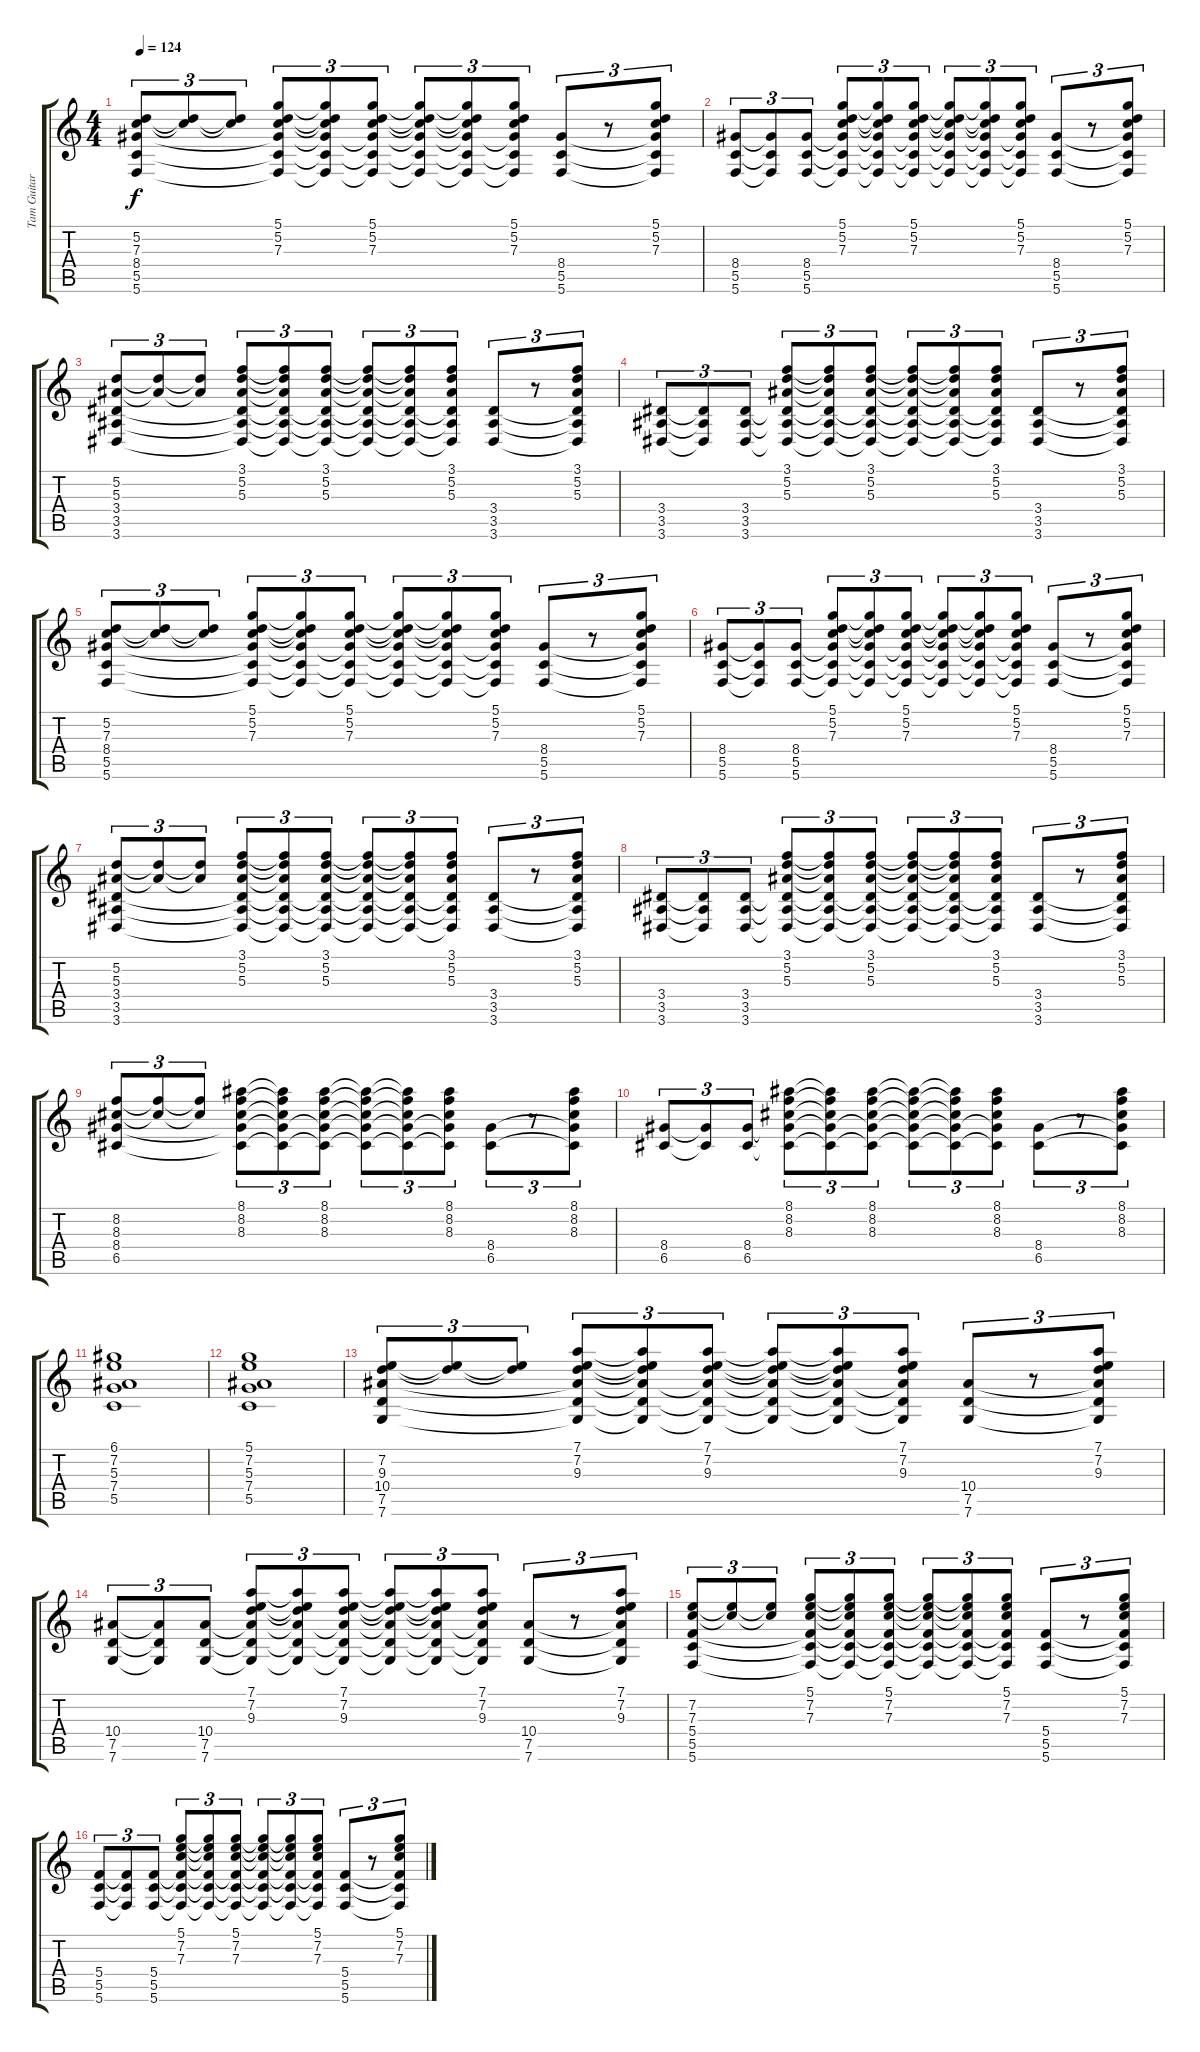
\track ("Tam Guitar" "Tam Guitar") {instrument overdrivenguitar}
\staff {score tabs}
\tuning (D4 A3 F3 C3 G2 C2) {hide}
\ts (4 4)
\tempo 124
\clef g2
\ks c
(5.2 7.3 8.4 5.5 5.6).8{tu (3 2) dy f} (5.2{t} 7.3{t}).8{tu (3 2)} (5.2{t} 7.3{t}).8{tu (3 2)} (5.1 5.2 7.3 8.4{t} 5.5{t} 5.6{t}).8{tu (3 2)} (5.1{t} 5.2{t} 7.3{t} 8.4{t} 5.5{t} 5.6{t}).8{tu (3 2)} (5.1 5.2 7.3 8.4{t} 5.5{t} 5.6{t}).8{tu (3 2)} (5.1{t} 5.2{t} 7.3{t} 8.4{t} 5.5{t} 5.6{t}).8{tu (3 2)} (5.1{t} 5.2{t} 7.3{t} 8.4{t} 5.5{t} 5.6{t}).8{tu (3 2)} (5.1 5.2 7.3 8.4{t} 5.5{t} 5.6{t}).8{tu (3 2)} (8.4 5.5 5.6).8{tu (3 2)} r.8{tu (3 2)} (5.1 5.2 7.3 8.4{t} 5.5{t} 5.6{t}).8{tu (3 2)} |
(8.4 5.5 5.6).8{tu (3 2)} (8.4{t} 5.5{t} 5.6{t}).8{tu (3 2)} (8.4 5.5 5.6).8{tu (3 2)} (5.1 5.2 7.3 8.4{t} 5.5{t} 5.6{t}).8{tu (3 2)} (5.1{t} 5.2{t} 7.3{t} 8.4{t} 5.5{t} 5.6{t}).8{tu (3 2)} (5.1 5.2 7.3 8.4{t} 5.5{t} 5.6{t}).8{tu (3 2)} (5.1{t} 5.2{t} 7.3{t} 8.4{t} 5.5{t} 5.6{t}).8{tu (3 2)} (5.1{t} 5.2{t} 7.3{t} 8.4{t} 5.5{t} 5.6{t}).8{tu (3 2)} (5.1 5.2 7.3 8.4{t} 5.5{t} 5.6{t}).8{tu (3 2)} (8.4 5.5 5.6).8{tu (3 2)} r.8{tu (3 2)} (5.1 5.2 7.3 8.4{t} 5.5{t} 5.6{t}).8{tu (3 2)} |
(5.2 5.3 3.4 3.5 3.6).8{tu (3 2)} (5.2{t} 5.3{t}).8{tu (3 2)} (5.2{t} 5.3{t}).8{tu (3 2)} (3.1 5.2 5.3 3.4{t} 3.5{t} 3.6{t}).8{tu (3 2)} (3.1{t} 5.2{t} 5.3{t} 3.4{t} 3.5{t} 3.6{t}).8{tu (3 2)} (3.1 5.2 5.3 3.4{t} 3.5{t} 3.6{t}).8{tu (3 2)} (3.1{t} 5.2{t} 5.3{t} 3.4{t} 3.5{t} 3.6{t}).8{tu (3 2)} (3.1{t} 5.2{t} 5.3{t} 3.4{t} 3.5{t} 3.6{t}).8{tu (3 2)} (3.1 5.2 5.3 3.4{t} 3.5{t} 3.6{t}).8{tu (3 2)} (3.4 3.5 3.6).8{tu (3 2)} r.8{tu (3 2)} (3.1 5.2 5.3 3.4{t} 3.5{t} 3.6{t}).8{tu (3 2)} |
(3.4 3.5 3.6).8{tu (3 2)} (3.4{t} 3.5{t} 3.6{t}).8{tu (3 2)} (3.4 3.5 3.6).8{tu (3 2)} (3.1 5.2 5.3 3.4{t} 3.5{t} 3.6{t}).8{tu (3 2)} (3.1{t} 5.2{t} 5.3{t} 3.4{t} 3.5{t} 3.6{t}).8{tu (3 2)} (3.1 5.2 5.3 3.4{t} 3.5{t} 3.6{t}).8{tu (3 2)} (3.1{t} 5.2{t} 5.3{t} 3.4{t} 3.5{t} 3.6{t}).8{tu (3 2)} (3.1{t} 5.2{t} 5.3{t} 3.4{t} 3.5{t} 3.6{t}).8{tu (3 2)} (3.1 5.2 5.3 3.4{t} 3.5{t} 3.6{t}).8{tu (3 2)} (3.4 3.5 3.6).8{tu (3 2)} r.8{tu (3 2)} (3.1 5.2 5.3 3.4{t} 3.5{t} 3.6{t}).8{tu (3 2)} |
(5.2 7.3 8.4 5.5 5.6).8{tu (3 2)} (5.2{t} 7.3{t}).8{tu (3 2)} (5.2{t} 7.3{t}).8{tu (3 2)} (5.1 5.2 7.3 8.4{t} 5.5{t} 5.6{t}).8{tu (3 2)} (5.1{t} 5.2{t} 7.3{t} 8.4{t} 5.5{t} 5.6{t}).8{tu (3 2)} (5.1 5.2 7.3 8.4{t} 5.5{t} 5.6{t}).8{tu (3 2)} (5.1{t} 5.2{t} 7.3{t} 8.4{t} 5.5{t} 5.6{t}).8{tu (3 2)} (5.1{t} 5.2{t} 7.3{t} 8.4{t} 5.5{t} 5.6{t}).8{tu (3 2)} (5.1 5.2 7.3 8.4{t} 5.5{t} 5.6{t}).8{tu (3 2)} (8.4 5.5 5.6).8{tu (3 2)} r.8{tu (3 2)} (5.1 5.2 7.3 8.4{t} 5.5{t} 5.6{t}).8{tu (3 2)} |
(8.4 5.5 5.6).8{tu (3 2)} (8.4{t} 5.5{t} 5.6{t}).8{tu (3 2)} (8.4 5.5 5.6).8{tu (3 2)} (5.1 5.2 7.3 8.4{t} 5.5{t} 5.6{t}).8{tu (3 2)} (5.1{t} 5.2{t} 7.3{t} 8.4{t} 5.5{t} 5.6{t}).8{tu (3 2)} (5.1 5.2 7.3 8.4{t} 5.5{t} 5.6{t}).8{tu (3 2)} (5.1{t} 5.2{t} 7.3{t} 8.4{t} 5.5{t} 5.6{t}).8{tu (3 2)} (5.1{t} 5.2{t} 7.3{t} 8.4{t} 5.5{t} 5.6{t}).8{tu (3 2)} (5.1 5.2 7.3 8.4{t} 5.5{t} 5.6{t}).8{tu (3 2)} (8.4 5.5 5.6).8{tu (3 2)} r.8{tu (3 2)} (5.1 5.2 7.3 8.4{t} 5.5{t} 5.6{t}).8{tu (3 2)} |
(5.2 5.3 3.4 3.5 3.6).8{tu (3 2)} (5.2{t} 5.3{t}).8{tu (3 2)} (5.2{t} 5.3{t}).8{tu (3 2)} (3.1 5.2 5.3 3.4{t} 3.5{t} 3.6{t}).8{tu (3 2)} (3.1{t} 5.2{t} 5.3{t} 3.4{t} 3.5{t} 3.6{t}).8{tu (3 2)} (3.1 5.2 5.3 3.4{t} 3.5{t} 3.6{t}).8{tu (3 2)} (3.1{t} 5.2{t} 5.3{t} 3.4{t} 3.5{t} 3.6{t}).8{tu (3 2)} (3.1{t} 5.2{t} 5.3{t} 3.4{t} 3.5{t} 3.6{t}).8{tu (3 2)} (3.1 5.2 5.3 3.4{t} 3.5{t} 3.6{t}).8{tu (3 2)} (3.4 3.5 3.6).8{tu (3 2)} r.8{tu (3 2)} (3.1 5.2 5.3 3.4{t} 3.5{t} 3.6{t}).8{tu (3 2)} |
(3.4 3.5 3.6).8{tu (3 2)} (3.4{t} 3.5{t} 3.6{t}).8{tu (3 2)} (3.4 3.5 3.6).8{tu (3 2)} (3.1 5.2 5.3 3.4{t} 3.5{t} 3.6{t}).8{tu (3 2)} (3.1{t} 5.2{t} 5.3{t} 3.4{t} 3.5{t} 3.6{t}).8{tu (3 2)} (3.1 5.2 5.3 3.4{t} 3.5{t} 3.6{t}).8{tu (3 2)} (3.1{t} 5.2{t} 5.3{t} 3.4{t} 3.5{t} 3.6{t}).8{tu (3 2)} (3.1{t} 5.2{t} 5.3{t} 3.4{t} 3.5{t} 3.6{t}).8{tu (3 2)} (3.1 5.2 5.3 3.4{t} 3.5{t} 3.6{t}).8{tu (3 2)} (3.4 3.5 3.6).8{tu (3 2)} r.8{tu (3 2)} (3.1 5.2 5.3 3.4{t} 3.5{t} 3.6{t}).8{tu (3 2)} |
(8.2 8.3 8.4 6.5).8{tu (3 2)} (8.2{t} 8.3{t}).8{tu (3 2)} (8.2{t} 8.3{t}).8{tu (3 2)} (8.1 8.2 8.3 8.4{t} 6.5{t}).8{tu (3 2)} (8.1{t} 8.2{t} 8.3{t} 8.4{t} 6.5{t}).8{tu (3 2)} (8.1 8.2 8.3 8.4{t} 6.5{t}).8{tu (3 2)} (8.1{t} 8.2{t} 8.3{t} 8.4{t} 6.5{t}).8{tu (3 2)} (8.1{t} 8.2{t} 8.3{t} 8.4{t} 6.5{t}).8{tu (3 2)} (8.1 8.2 8.3 8.4{t} 6.5{t}).8{tu (3 2)} (8.4 6.5).8{tu (3 2)} r.8{tu (3 2)} (8.1 8.2 8.3 8.4{t} 6.5{t}).8{tu (3 2)} |
(8.4 6.5).8{tu (3 2)} (8.4{t} 6.5{t}).8{tu (3 2)} (8.4 6.5).8{tu (3 2)} (8.1 8.2 8.3 8.4{t} 6.5{t}).8{tu (3 2)} (8.1{t} 8.2{t} 8.3{t} 8.4{t} 6.5{t}).8{tu (3 2)} (8.1 8.2 8.3 8.4{t} 6.5{t}).8{tu (3 2)} (8.1{t} 8.2{t} 8.3{t} 8.4{t} 6.5{t}).8{tu (3 2)} (8.1{t} 8.2{t} 8.3{t} 8.4{t} 6.5{t}).8{tu (3 2)} (8.1 8.2 8.3 8.4{t} 6.5{t}).8{tu (3 2)} (8.4 6.5).8{tu (3 2)} r.8{tu (3 2)} (8.1 8.2 8.3 8.4{t} 6.5{t}).8{tu (3 2)} |
(6.1 7.2 5.3 7.4 5.5).1 |
(5.1 7.2 5.3 7.4 5.5).1 |
(7.2 9.3 10.4 7.5 7.6).8{tu (3 2)} (7.2{t} 9.3{t}).8{tu (3 2)} (7.2{t} 9.3{t}).8{tu (3 2)} (7.1 7.2 9.3 10.4{t} 7.5{t} 7.6{t}).8{tu (3 2)} (7.1{t} 7.2{t} 9.3{t} 10.4{t} 7.5{t} 7.6{t}).8{tu (3 2)} (7.1 7.2 9.3 10.4{t} 7.5{t} 7.6{t}).8{tu (3 2)} (7.1{t} 7.2{t} 9.3{t} 10.4{t} 7.5{t} 7.6{t}).8{tu (3 2)} (7.1{t} 7.2{t} 9.3{t} 10.4{t} 7.5{t} 7.6{t}).8{tu (3 2)} (7.1 7.2 9.3 10.4{t} 7.5{t} 7.6{t}).8{tu (3 2)} (10.4 7.5 7.6).8{tu (3 2)} r.8{tu (3 2)} (7.1 7.2 9.3 10.4{t} 7.5{t} 7.6{t}).8{tu (3 2)} |
(10.4 7.5 7.6).8{tu (3 2)} (10.4{t} 7.5{t} 7.6{t}).8{tu (3 2)} (10.4 7.5 7.6).8{tu (3 2)} (7.1 7.2 9.3 10.4{t} 7.5{t} 7.6{t}).8{tu (3 2)} (7.1{t} 7.2{t} 9.3{t} 10.4{t} 7.5{t} 7.6{t}).8{tu (3 2)} (7.1 7.2 9.3 10.4{t} 7.5{t} 7.6{t}).8{tu (3 2)} (7.1{t} 7.2{t} 9.3{t} 10.4{t} 7.5{t} 7.6{t}).8{tu (3 2)} (7.1{t} 7.2{t} 9.3{t} 10.4{t} 7.5{t} 7.6{t}).8{tu (3 2)} (7.1 7.2 9.3 10.4{t} 7.5{t} 7.6{t}).8{tu (3 2)} (10.4 7.5 7.6).8{tu (3 2)} r.8{tu (3 2)} (7.1 7.2 9.3 10.4{t} 7.5{t} 7.6{t}).8{tu (3 2)} |
(7.2 7.3 5.4 5.5 5.6).8{tu (3 2)} (7.2{t} 7.3{t}).8{tu (3 2)} (7.2{t} 7.3{t}).8{tu (3 2)} (5.1 7.2 7.3 5.4{t} 5.5{t} 5.6{t}).8{tu (3 2)} (5.1{t} 7.2{t} 7.3{t} 5.4{t} 5.5{t} 5.6{t}).8{tu (3 2)} (5.1 7.2 7.3 5.4{t} 5.5{t} 5.6{t}).8{tu (3 2)} (5.1{t} 7.2{t} 7.3{t} 5.4{t} 5.5{t} 5.6{t}).8{tu (3 2)} (5.1{t} 7.2{t} 7.3{t} 5.4{t} 5.5{t} 5.6{t}).8{tu (3 2)} (5.1 7.2 7.3 5.4{t} 5.5{t} 5.6{t}).8{tu (3 2)} (5.4 5.5 5.6).8{tu (3 2)} r.8{tu (3 2)} (5.1 7.2 7.3 5.4{t} 5.5{t} 5.6{t}).8{tu (3 2)} |
(5.4 5.5 5.6).8{tu (3 2)} (5.4{t} 5.5{t} 5.6{t}).8{tu (3 2)} (5.4 5.5 5.6).8{tu (3 2)} (5.1 7.2 7.3 5.4{t} 5.5{t} 5.6{t}).8{tu (3 2)} (5.1{t} 7.2{t} 7.3{t} 5.4{t} 5.5{t} 5.6{t}).8{tu (3 2)} (5.1 7.2 7.3 5.4{t} 5.5{t} 5.6{t}).8{tu (3 2)} (5.1{t} 7.2{t} 7.3{t} 5.4{t} 5.5{t} 5.6{t}).8{tu (3 2)} (5.1{t} 7.2{t} 7.3{t} 5.4{t} 5.5{t} 5.6{t}).8{tu (3 2)} (5.1 7.2 7.3 5.4{t} 5.5{t} 5.6{t}).8{tu (3 2)} (5.4 5.5 5.6).8{tu (3 2)} r.8{tu (3 2)} (5.1 7.2 7.3 5.4{t} 5.5{t} 5.6{t}).8{tu (3 2)}
